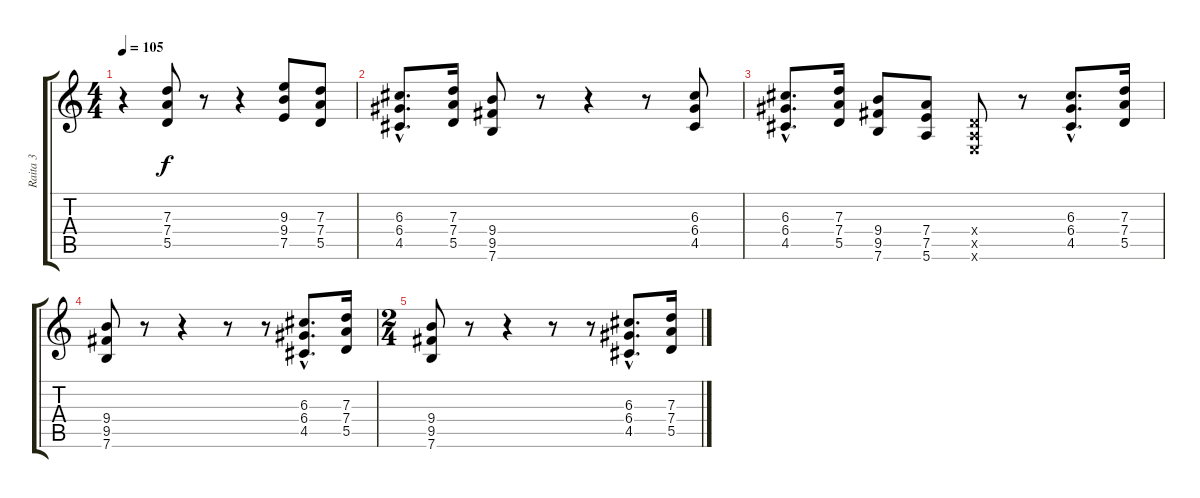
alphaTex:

\track ("Raita 3" "Raita 3") {instrument distortionguitar}
\staff {score tabs}
\tuning (E4 B3 G3 D3 A2 E2) {hide}
\ts (4 4)
\tempo 105
\clef g2
\ks c
r.4{dy f} (7.3 7.4 5.5).8 r.8 r.4 (9.3 9.4 7.5).8 (7.3 7.4 5.5).8 |
(6.3{hac} 6.4{hac} 4.5{hac}).8{d} (7.3 7.4 5.5).16 (9.4 9.5 7.6).8 r.8 r.4 r.8 (6.3 6.4 4.5).8 |
(6.3{hac} 6.4{hac} 4.5{hac}).8{d} (7.3 7.4 5.5).16 (9.4 9.5 7.6).8 (7.4 7.5 5.6).8 (0.4{x} 0.5{x} 0.6{x}).8 r.8 (6.3{hac} 6.4{hac} 4.5{hac}).8{d} (7.3 7.4 5.5).16 |
(9.4 9.5 7.6).8 r.8 r.4 r.8 r.8 (6.3{hac} 6.4{hac} 4.5{hac}).8{d} (7.3 7.4 5.5).16 |
\ts (2 4)
(9.4 9.5 7.6).8 r.8 r.4 r.8 r.8 (6.3{hac} 6.4{hac} 4.5{hac}).8{d} (7.3 7.4 5.5).16
